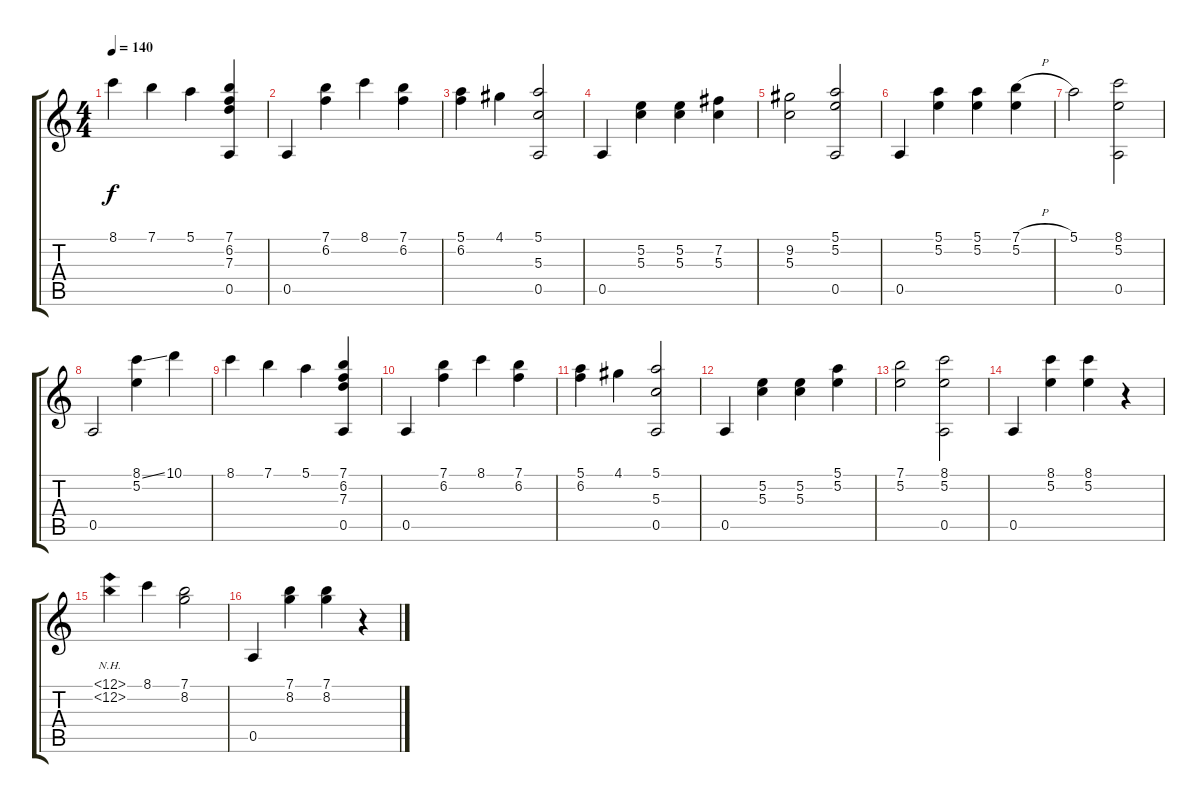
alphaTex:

\track "" {instrument acousticguitarnylon}
\staff {score tabs}
\tuning (E4 B3 G3 D3 A2 E2) {hide}
\ts (4 4)
\tempo 140
\clef g2
\ks c
8.1.4{dy f} 7.1.4 5.1.4 (7.1 6.2 7.3 0.5).4 |
0.5.4 (7.1 6.2).4 8.1.4 (7.1 6.2).4 |
(5.1 6.2).4 4.1.4 (5.1 5.3 0.5).2 |
0.5.4 (5.2 5.3).4 (5.2 5.3).4 (7.2 5.3).4 |
(9.2 5.3).2 (5.1 5.2 0.5).2 |
0.5.4 (5.1 5.2).4 (5.1 5.2).4 (7.1{h} 5.2).4 |
5.1.2 (8.1 5.2 0.5).2 |
0.5.2 (8.1{ss} 5.2).4 10.1.4 |
8.1.4 7.1.4 5.1.4 (7.1 6.2 7.3 0.5).4 |
0.5.4 (7.1 6.2).4 8.1.4 (7.1 6.2).4 |
(5.1 6.2).4 4.1.4 (5.1 5.3 0.5).2 |
0.5.4 (5.2 5.3).4 (5.2 5.3).4 (5.1 5.2).4 |
(7.1 5.2).2 (8.1 5.2 0.5).2 |
0.5.4 (8.1 5.2).4 (8.1 5.2).4 r.4 |
(12.1{nh} 12.2{nh}).4 8.1.4 (7.1 8.2).2 |
0.5.4 (7.1 8.2).4 (7.1 8.2).4 r.4
